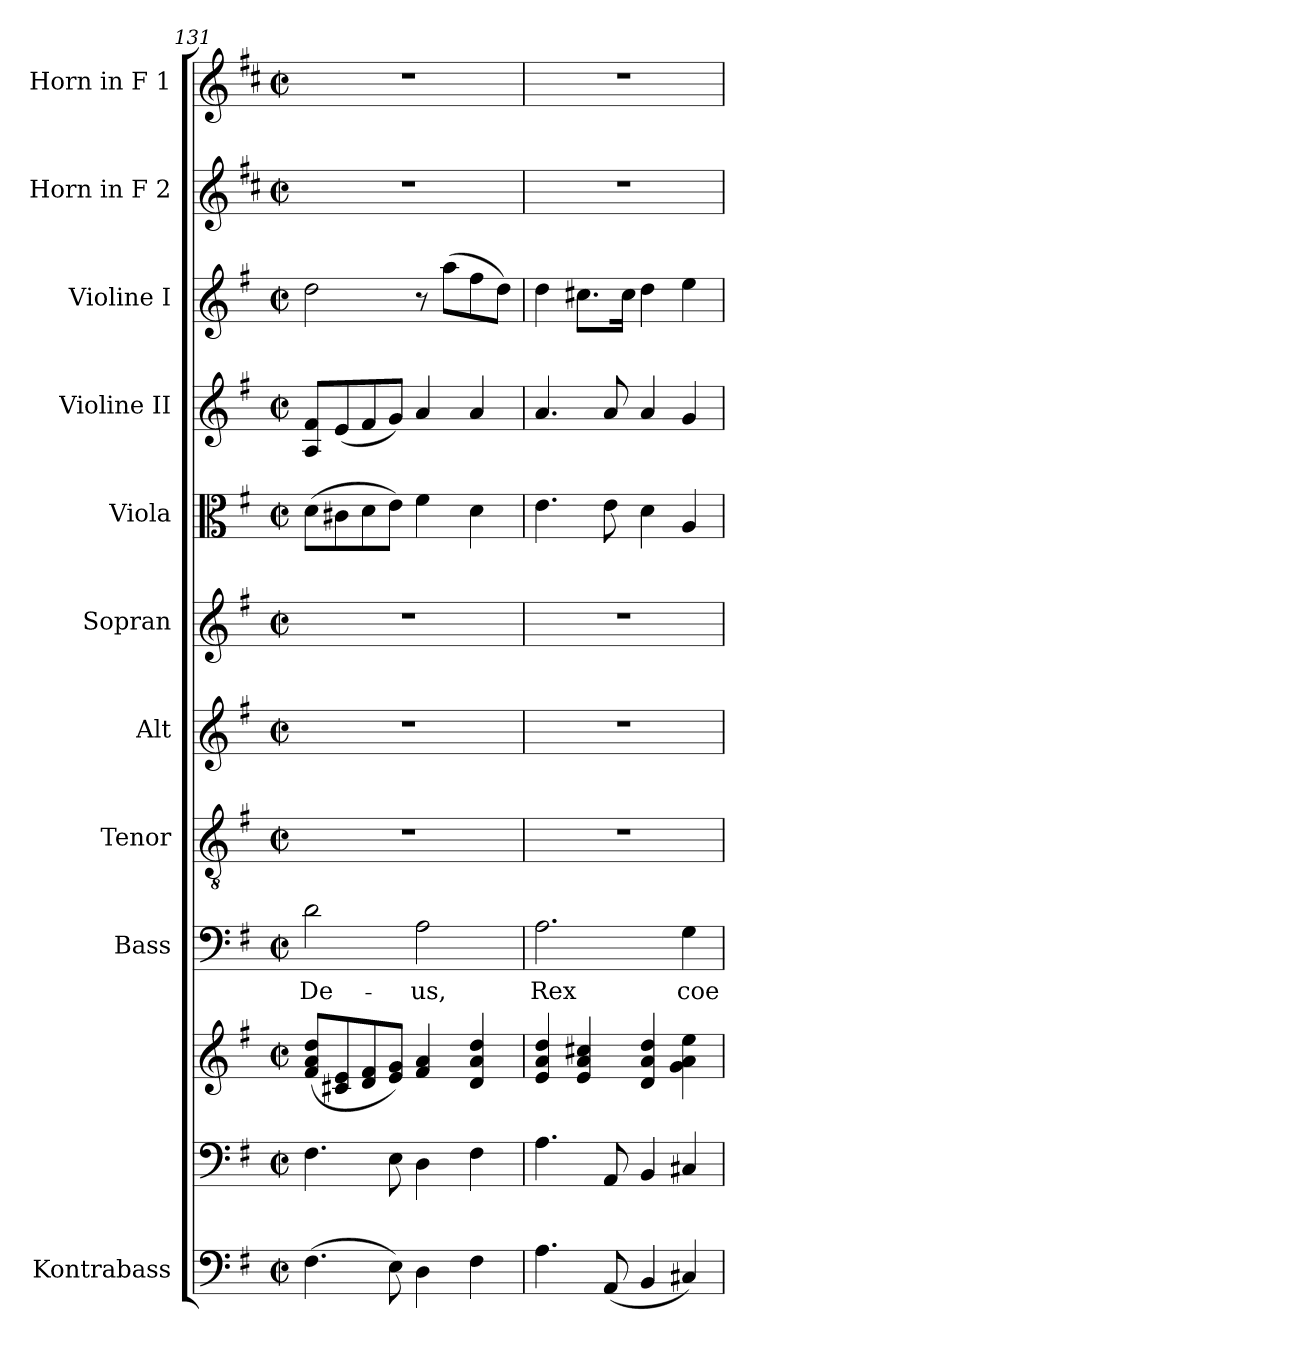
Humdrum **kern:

**kern	**kern	**kern	**kern	**text	**kern	**kern	**kern	**kern	**kern	**kern	**kern	**kern
*part11	*part10	*part10	*part9	*part9	*part8	*part7	*part6	*part5	*part4	*part3	*part2	*part1
*staff12	*staff11	*staff10	*staff9	*staff9	*staff8	*staff7	*staff6	*staff5	*staff4	*staff3	*staff2	*staff1
*I"Kontrabass	*	*	*I"Bass	*	*I"Tenor	*I"Alt	*I"Sopran	*I"Viola	*I"Violine II	*I"Violine I	*I"Horn in F 2	*I"Horn in F 1
*I'Kb.	*	*	*I'B.	*	*I'T.	*I'A.	*I'S.	*I'Vla.	*I'Vl. II	*I'Vl. I	*	*
*clefF4	*clefF4	*clefG2	*clefF4	*	*clefGv2	*clefG2	*clefG2	*clefC3	*clefG2	*clefG2	*clefG2	*clefG2
*ITrd7c12	*	*	*	*	*	*	*	*	*	*	*ITrd4c7	*ITrd4c7
*k[f#]	*k[f#]	*k[f#]	*k[f#]	*	*k[f#]	*k[f#]	*k[f#]	*k[f#]	*k[f#]	*k[f#]	*k[f#]	*k[f#]
*G:	*G:	*G:	*G:	*	*G:	*G:	*G:	*G:	*G:	*G:	*G:	*G:
*M2/2	*M2/2	*M2/2	*M2/2	*	*M2/2	*M2/2	*M2/2	*M2/2	*M2/2	*M2/2	*M2/2	*M2/2
*met(c|)	*met(c|)	*met(c|)	*met(c|)	*	*met(c|)	*met(c|)	*met(c|)	*met(c|)	*met(c|)	*met(c|)	*met(c|)	*met(c|)
=131	=131	=131	=131	=131	=131	=131	=131	=131	=131	=131	=131	=131
!	!	!	!	!LO:LY:b	!	!	!	!	!	!	!	!
(>4.FF#\	4.F#\	(<8f#/ 8a/ 8dd/L	2d\	De-	1r	1r	1r	(>8d\L	8A/ 8f#/L	2dd\	1r	1r
.	.	8c#X/ 8e/	.	.	.	.	.	8c#X\	(<8e/	.	.	.
.	.	8d/ 8f#/	.	.	.	.	.	8d\	8f#/	.	.	.
8EE\)	8E\	8e/ 8g/J)	.	.	.	.	.	8e\J)	8g/J)	.	.	.
!	!	!	!	!LO:LY:b	!	!	!	!	!	!	!	!
4DD\	4D\	4f#/ 4a/	2A\	-us,	.	.	.	4f#\	4a/	8r	.	.
.	.	.	.	.	.	.	.	.	.	(>8aa\L	.	.
4FF#\	4F#\	4d/ 4a/ 4dd/	.	.	.	.	.	4d\	4a/	8ff#\	.	.
.	.	.	.	.	.	.	.	.	.	8dd\J)	.	.
=132	=132	=132	=132	=132	=132	=132	=132	=132	=132	=132	=132	=132
!	!	!	!	!LO:LY:b	!	!	!	!	!	!	!	!
4.AA\	4.A\	4e/ 4a/ 4dd/	2.A\	Rex	1r	1r	1r	4.e\	4.a/	4dd\	1r	1r
.	.	4e/ 4a/ 4cc#X/	.	.	.	.	.	.	.	8.cc#X\L	.	.
(<8AAA/	8AA/	.	.	.	.	.	.	8e\	8a/	.	.	.
.	.	.	.	.	.	.	.	.	.	16cc#\Jk	.	.
4BBB/	4BB/	4d/ 4a/ 4dd/	.	.	.	.	.	4d\	4a/	4dd\	.	.
!	!	!	!	!LO:LY:b	!	!	!	!	!	!	!	!
4CC#X/)	4C#X/	4g\ 4a\ 4ee\	4G\	coe-	.	.	.	4A/	4g/	4ee\	.	.
=	=	=	=	=	=	=	=	=	=	=	=	=
*-	*-	*-	*-	*-	*-	*-	*-	*-	*-	*-	*-	*-
